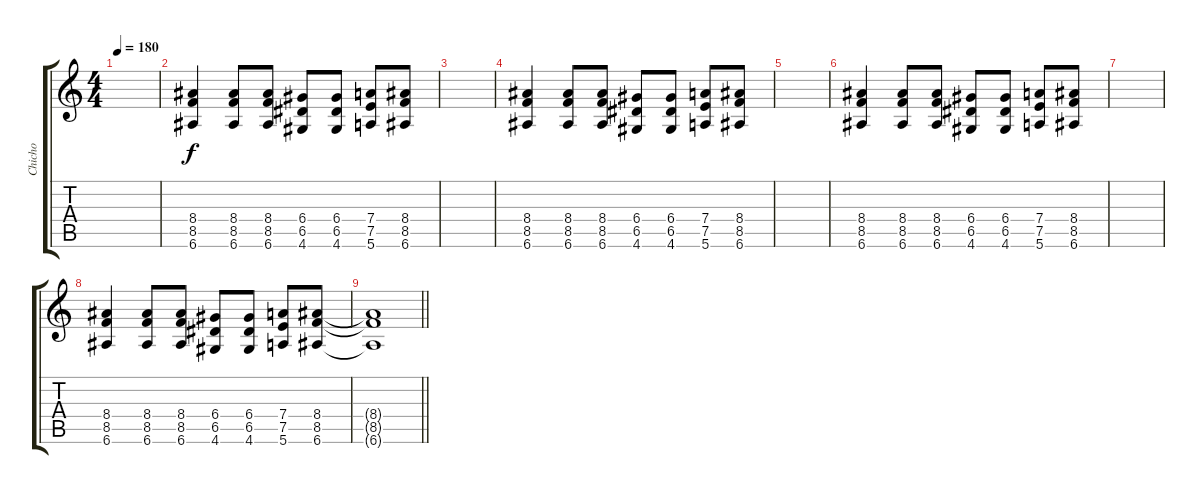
\track ("Chicho" "Chicho") {instrument distortionguitar}
\staff {score tabs}
\tuning (E4 B3 G3 D3 A2 E2) {hide}
\ts (4 4)
\tempo 180
\clef g2
\ks c
|
(8.4 8.5 6.6).4 (8.4 8.5 6.6).8 (8.4 8.5 6.6).8 (6.4 6.5 4.6).8 (6.4 6.5 4.6).8 (7.4 7.5 5.6).8 (8.4 8.5 6.6).8 |
|
(8.4 8.5 6.6).4 (8.4 8.5 6.6).8 (8.4 8.5 6.6).8 (6.4 6.5 4.6).8 (6.4 6.5 4.6).8 (7.4 7.5 5.6).8 (8.4 8.5 6.6).8 |
|
(8.4 8.5 6.6).4 (8.4 8.5 6.6).8 (8.4 8.5 6.6).8 (6.4 6.5 4.6).8 (6.4 6.5 4.6).8 (7.4 7.5 5.6).8 (8.4 8.5 6.6).8 |
|
(8.4 8.5 6.6).4 (8.4 8.5 6.6).8 (8.4 8.5 6.6).8 (6.4 6.5 4.6).8 (6.4 6.5 4.6).8 (7.4 7.5 5.6).8 (8.4 8.5 6.6).8 |
\barLineRight lightlight
(8.4{t} 8.5{t} 6.6{t}).1
